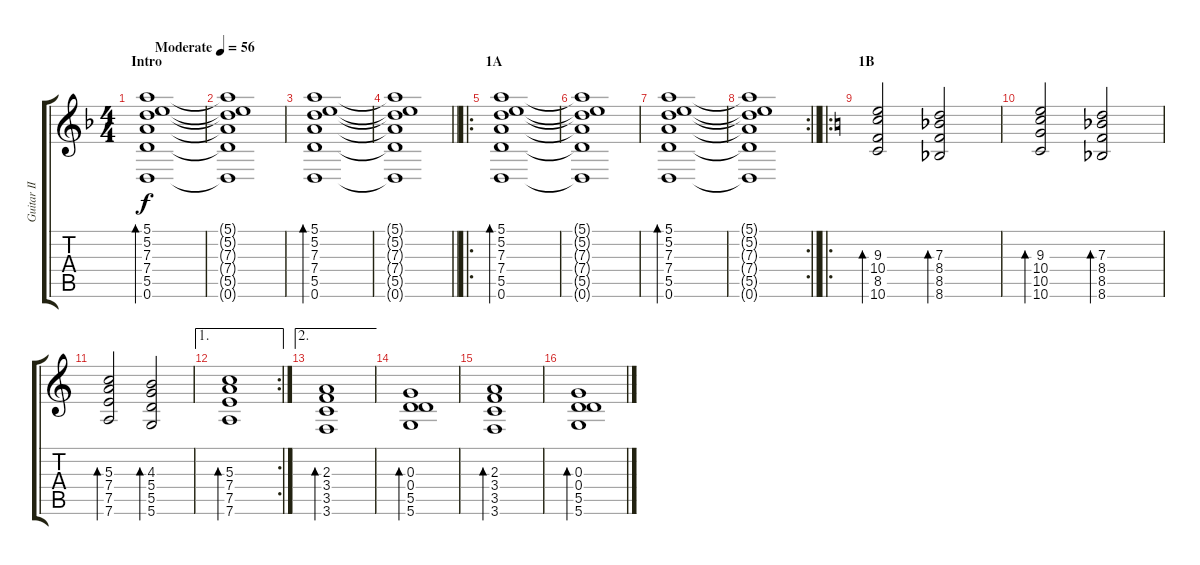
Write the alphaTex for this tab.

\track ("Guitar II" "Guitar II") {instrument electricguitarjazz}
\staff {score tabs}
\tuning (E4 B3 G3 D3 A2 D2) {hide}
\ts (4 4)
\section ("" "Intro")
\tempo (56 "Moderate")
\clef g2
\ks dminor
(5.1 5.2 7.3 7.4 5.5 0.6).1{bd 60 dy f instrument electricguitarjazz} |
(5.1{t} 5.2{t} 7.3{t} 7.4{t} 5.5{t} 0.6{t}).1 |
(5.1 5.2 7.3 7.4 5.5 0.6).1{bd 60} |
\barLineRight lightlight
(5.1{t} 5.2{t} 7.3{t} 7.4{t} 5.5{t} 0.6{t}).1 |
\ro
\section ("" "1A")
(5.1 5.2 7.3 7.4 5.5 0.6).1{bd 60} |
(5.1{t} 5.2{t} 7.3{t} 7.4{t} 5.5{t} 0.6{t}).1 |
(5.1 5.2 7.3 7.4 5.5 0.6).1{bd 60} |
\rc 2
\barLineRight lightlight
(5.1{t} 5.2{t} 7.3{t} 7.4{t} 5.5{t} 0.6{t}).1 |
\ro
\section ("" "1B")
\ks c
(9.3 10.4 8.5 10.6).2{bd 60} (7.3 8.4{acc b} 8.5 8.6{acc b}).2{bd 60} |
(9.3 10.4 10.5 10.6).2{bd 60} (7.3 8.4{acc b} 8.5 8.6{acc b}).2{bd 60} |
(5.3 7.4 7.5 7.6).2{bd 60} (4.3 5.4 5.5 5.6).2{bd 60} |
\ae 1
\rc 2
(5.3 7.4 7.5 7.6).1{bd 60} |
\ae 2
(2.3 3.4 3.5 3.6).1{bd 60} |
(0.3 0.4 5.5 5.6).1{bd 60} |
(2.3 3.4 3.5 3.6).1{bd 60} |
(0.3 0.4 5.5 5.6).1{bd 60}
